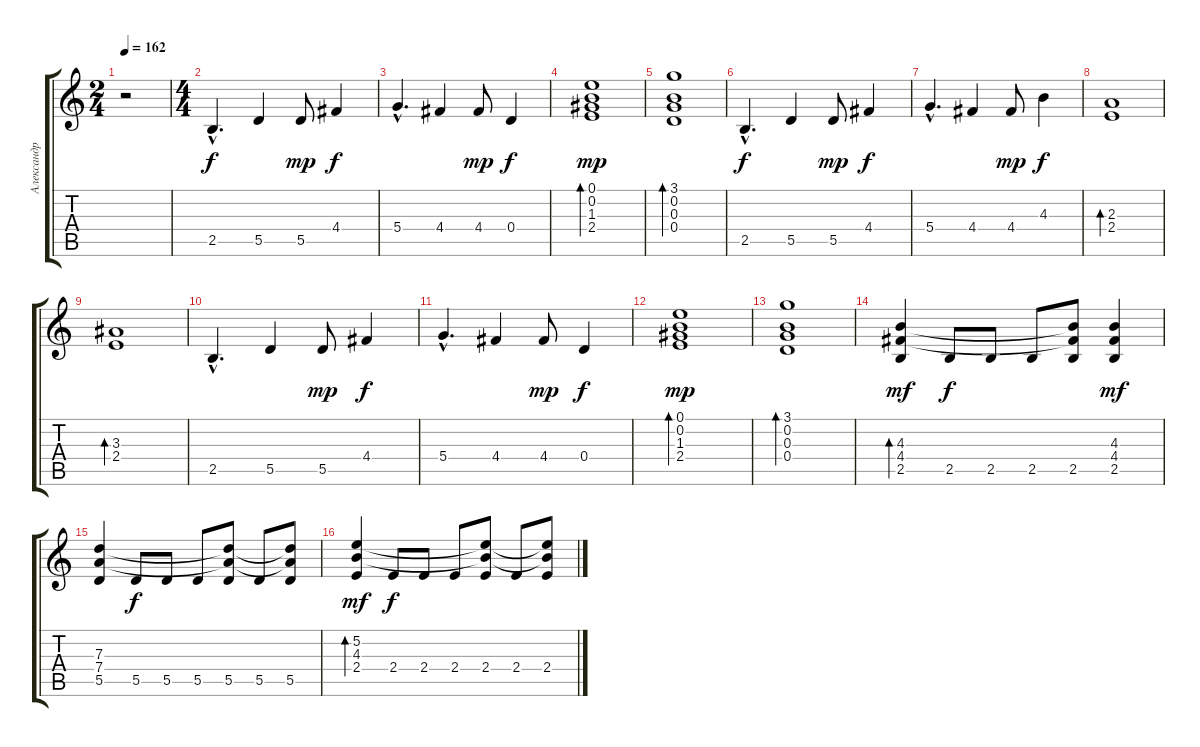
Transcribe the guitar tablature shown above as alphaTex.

\track ("Александр \"Голый\" Голант" "Александр ") {instrument distortionguitar}
\staff {score tabs}
\tuning (E4 B3 G3 D3 A2 E2) {hide}
\ts (2 4)
\tempo 162
\clef g2
\ks c
r.2{dy f instrument distortionguitar} |
\ts (4 4)
2.5{hac}.4{d} 5.5.4 5.5.8{dy mp} 4.4.4{dy f} |
5.4{hac}.4{d} 4.4.4 4.4.8{dy mp} 0.4.4{dy f} |
(0.1 0.2 1.3 2.4).1{bd 30 dy mp} |
(3.1 0.2 0.3 0.4).1{bd 30} |
2.5{hac}.4{d dy f} 5.5.4 5.5.8{dy mp} 4.4.4{dy f} |
5.4{hac}.4{d} 4.4.4 4.4.8{dy mp} 4.3.4{dy f} |
(2.3 2.4).1{bd 480} |
(3.3 2.4).1{bd 480} |
2.5{hac}.4{d} 5.5.4 5.5.8{dy mp} 4.4.4{dy f} |
5.4{hac}.4{d} 4.4.4 4.4.8{dy mp} 0.4.4{dy f} |
(0.1 0.2 1.3 2.4).1{bd 30 dy mp} |
(3.1 0.2 0.3 0.4).1{bd 30} |
(4.3 4.4 2.5).4{bd 240 dy mf} 2.5.8{dy f} 2.5.8 2.5.8 (4.3{t} 4.4{t} 2.5).8 (4.3 4.4 2.5).4{dy mf} |
(7.3 7.4 5.5).4 5.5.8{dy f} 5.5.8 5.5.8 (7.3{t} 7.4{t} 5.5).8 5.5.8 (7.3{t} 7.4{t} 5.5).8 |
(5.2 4.3 2.4).4{bd 240 dy mf} 2.4.8{dy f} 2.4.8 2.4.8 (5.2{t} 4.3{t} 2.4).8 2.4.8 (5.2{t} 4.3{t} 2.4).8
